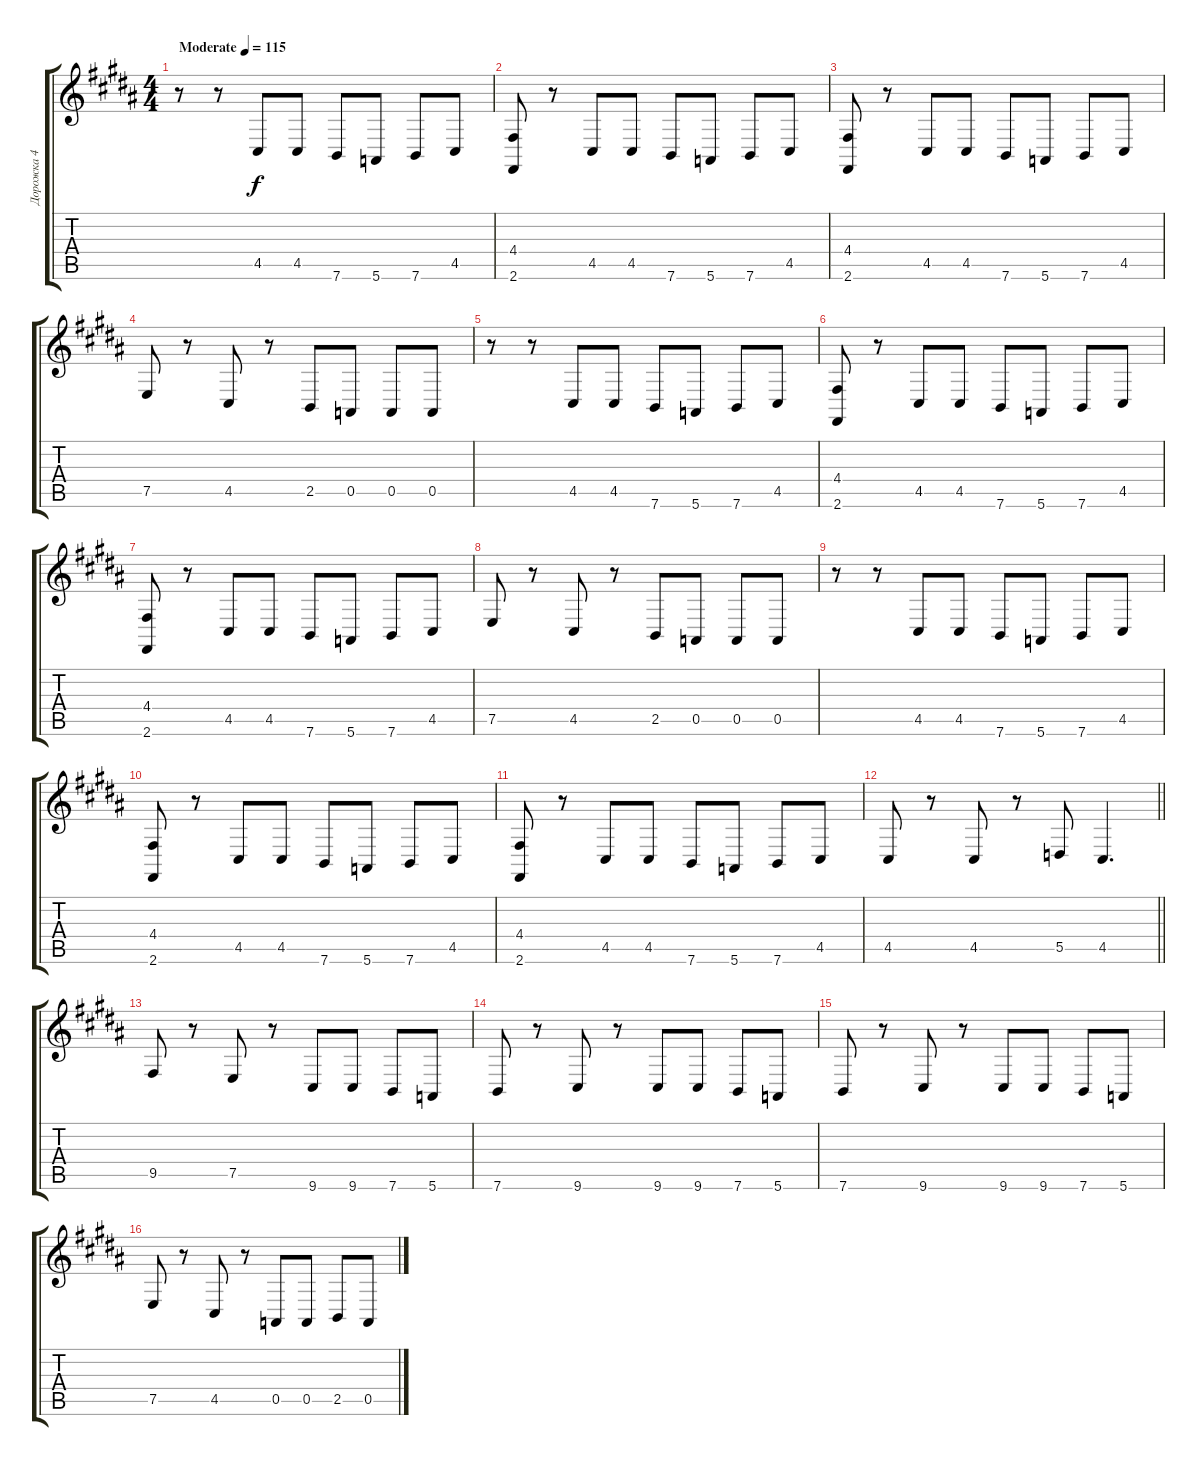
\track ("Дорожка 4" "Дорожка 4") {instrument electricgrandpiano}
\staff {score tabs}
\tuning (E4 B3 G3 D3 A2 E2) {hide}
\ts (4 4)
\tempo (115 "Moderate")
\clef g2
\ks b
r.8{dy f instrument electricgrandpiano} r.8 4.5.8 4.5.8 7.6.8 5.6.8 7.6.8 4.5.8 |
(4.4 2.6).8 r.8 4.5.8 4.5.8 7.6.8 5.6.8 7.6.8 4.5.8 |
(4.4 2.6).8 r.8 4.5.8 4.5.8 7.6.8 5.6.8 7.6.8 4.5.8 |
7.5.8 r.8 4.5.8 r.8 2.5.8 0.5.8 0.5.8 0.5.8 |
r.8 r.8 4.5.8 4.5.8 7.6.8 5.6.8 7.6.8 4.5.8 |
(4.4 2.6).8 r.8 4.5.8 4.5.8 7.6.8 5.6.8 7.6.8 4.5.8 |
(4.4 2.6).8 r.8 4.5.8 4.5.8 7.6.8 5.6.8 7.6.8 4.5.8 |
7.5.8 r.8 4.5.8 r.8 2.5.8 0.5.8 0.5.8 0.5.8 |
r.8 r.8 4.5.8 4.5.8 7.6.8 5.6.8 7.6.8 4.5.8 |
(4.4 2.6).8 r.8 4.5.8 4.5.8 7.6.8 5.6.8 7.6.8 4.5.8 |
(4.4 2.6).8 r.8 4.5.8 4.5.8 7.6.8 5.6.8 7.6.8 4.5.8 |
\barLineRight lightlight
4.5.8 r.8 4.5.8 r.8 5.5.8 4.5.4{d} |
9.5.8 r.8 7.5.8 r.8 9.6.8 9.6.8 7.6.8 5.6.8 |
7.6.8 r.8 9.6.8 r.8 9.6.8 9.6.8 7.6.8 5.6.8 |
7.6.8 r.8 9.6.8 r.8 9.6.8 9.6.8 7.6.8 5.6.8 |
7.5.8 r.8 4.5.8 r.8 0.5.8 0.5.8 2.5.8 0.5.8
